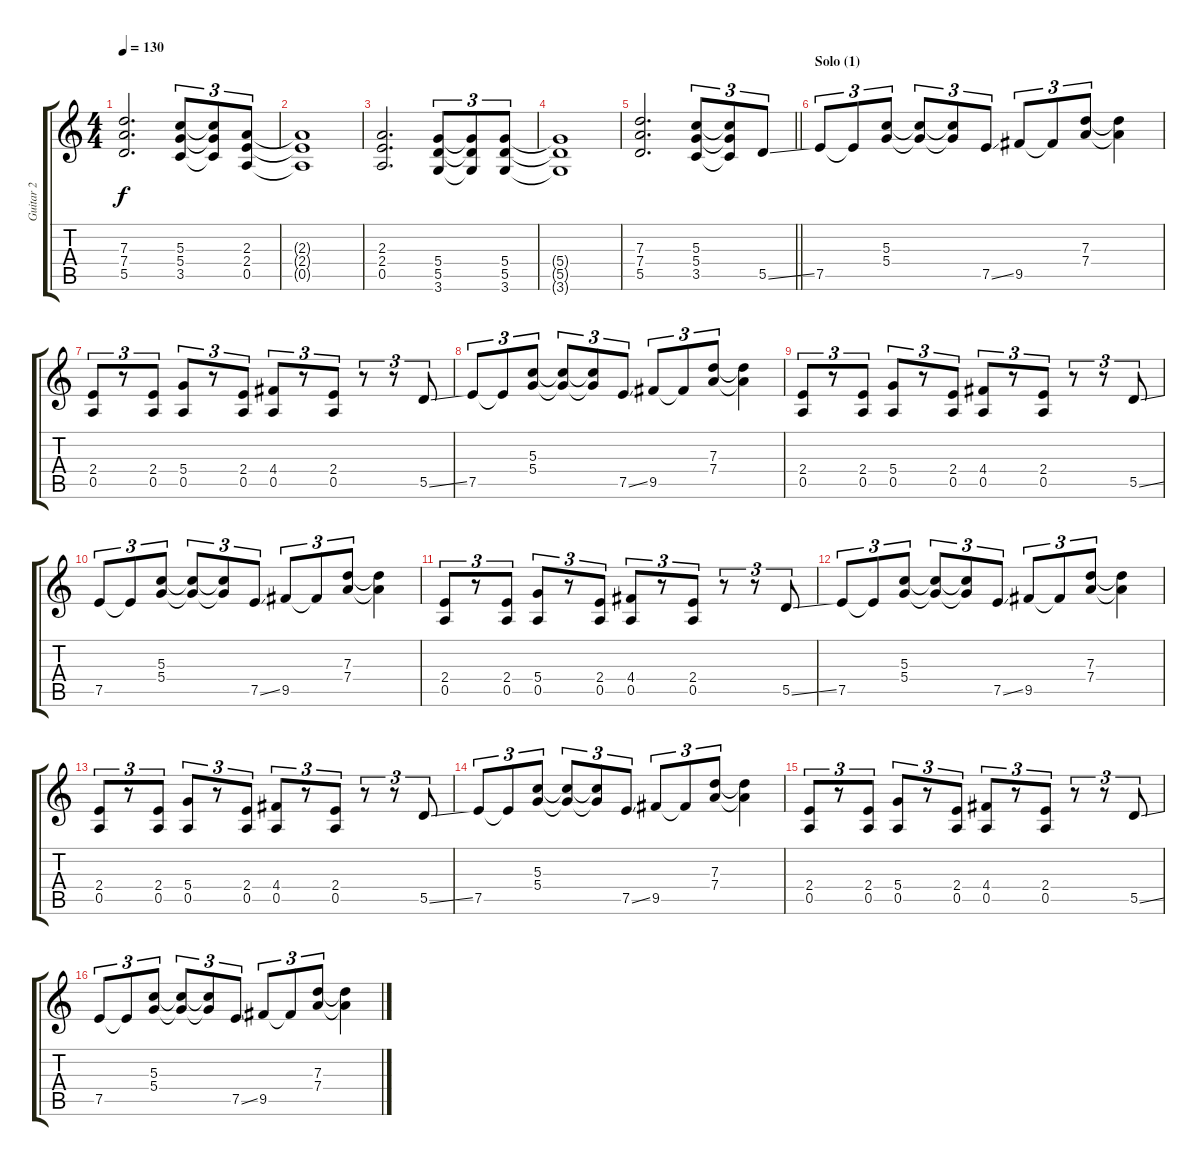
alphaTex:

\track ("Guitar 2" "Guitar 2") {instrument overdrivenguitar}
\staff {score tabs}
\tuning (E4 B3 G3 D3 A2 E2) {hide}
\ts (4 4)
\tempo 130
\clef g2
\ks c
(7.3 7.4 5.5).2{d dy f} (5.3 5.4 3.5).8{tu (3 2)} (5.3{t} 5.4{t} 3.5{t}).8{tu (3 2)} (2.3 2.4 0.5).8{tu (3 2)} |
(2.3{t} 2.4{t} 0.5{t}).1 |
(2.3 2.4 0.5).2{d} (5.4 5.5 3.6).8{tu (3 2)} (5.4{t} 5.5{t} 3.6{t}).8{tu (3 2)} (5.4 5.5 3.6).8{tu (3 2)} |
(5.4{t} 5.5{t} 3.6{t}).1 |
\barLineRight lightlight
(7.3 7.4 5.5).2{d} (5.3 5.4 3.5).8{tu (3 2)} (5.3{t} 5.4{t} 3.5{t}).8{tu (3 2)} 5.5{ss}.8{tu (3 2)} |
\section ("" "Solo (1)")
7.5.8{tu (3 2)} 7.5{t}.8{tu (3 2)} (5.3 5.4).8{tu (3 2)} (5.3{t} 5.4{t}).8{tu (3 2)} (5.3{t} 5.4{t}).8{tu (3 2)} 7.5{ss}.8{tu (3 2)} 9.5.8{tu (3 2)} 9.5{t}.8{tu (3 2)} (7.3 7.4).8{tu (3 2)} (7.3{t} 7.4{t}).4 |
(2.4 0.5).8{tu (3 2)} r.8{tu (3 2)} (2.4 0.5).8{tu (3 2)} (5.4 0.5).8{tu (3 2)} r.8{tu (3 2)} (2.4 0.5).8{tu (3 2)} (4.4 0.5).8{tu (3 2)} r.8{tu (3 2)} (2.4 0.5).8{tu (3 2)} r.8{tu (3 2)} r.8{tu (3 2)} 5.5{ss}.8{tu (3 2)} |
7.5.8{tu (3 2)} 7.5{t}.8{tu (3 2)} (5.3 5.4).8{tu (3 2)} (5.3{t} 5.4{t}).8{tu (3 2)} (5.3{t} 5.4{t}).8{tu (3 2)} 7.5{ss}.8{tu (3 2)} 9.5.8{tu (3 2)} 9.5{t}.8{tu (3 2)} (7.3 7.4).8{tu (3 2)} (7.3{t} 7.4{t}).4 |
(2.4 0.5).8{tu (3 2)} r.8{tu (3 2)} (2.4 0.5).8{tu (3 2)} (5.4 0.5).8{tu (3 2)} r.8{tu (3 2)} (2.4 0.5).8{tu (3 2)} (4.4 0.5).8{tu (3 2)} r.8{tu (3 2)} (2.4 0.5).8{tu (3 2)} r.8{tu (3 2)} r.8{tu (3 2)} 5.5{ss}.8{tu (3 2)} |
7.5.8{tu (3 2)} 7.5{t}.8{tu (3 2)} (5.3 5.4).8{tu (3 2)} (5.3{t} 5.4{t}).8{tu (3 2)} (5.3{t} 5.4{t}).8{tu (3 2)} 7.5{ss}.8{tu (3 2)} 9.5.8{tu (3 2)} 9.5{t}.8{tu (3 2)} (7.3 7.4).8{tu (3 2)} (7.3{t} 7.4{t}).4 |
(2.4 0.5).8{tu (3 2)} r.8{tu (3 2)} (2.4 0.5).8{tu (3 2)} (5.4 0.5).8{tu (3 2)} r.8{tu (3 2)} (2.4 0.5).8{tu (3 2)} (4.4 0.5).8{tu (3 2)} r.8{tu (3 2)} (2.4 0.5).8{tu (3 2)} r.8{tu (3 2)} r.8{tu (3 2)} 5.5{ss}.8{tu (3 2)} |
7.5.8{tu (3 2)} 7.5{t}.8{tu (3 2)} (5.3 5.4).8{tu (3 2)} (5.3{t} 5.4{t}).8{tu (3 2)} (5.3{t} 5.4{t}).8{tu (3 2)} 7.5{ss}.8{tu (3 2)} 9.5.8{tu (3 2)} 9.5{t}.8{tu (3 2)} (7.3 7.4).8{tu (3 2)} (7.3{t} 7.4{t}).4 |
(2.4 0.5).8{tu (3 2)} r.8{tu (3 2)} (2.4 0.5).8{tu (3 2)} (5.4 0.5).8{tu (3 2)} r.8{tu (3 2)} (2.4 0.5).8{tu (3 2)} (4.4 0.5).8{tu (3 2)} r.8{tu (3 2)} (2.4 0.5).8{tu (3 2)} r.8{tu (3 2)} r.8{tu (3 2)} 5.5{ss}.8{tu (3 2)} |
7.5.8{tu (3 2)} 7.5{t}.8{tu (3 2)} (5.3 5.4).8{tu (3 2)} (5.3{t} 5.4{t}).8{tu (3 2)} (5.3{t} 5.4{t}).8{tu (3 2)} 7.5{ss}.8{tu (3 2)} 9.5.8{tu (3 2)} 9.5{t}.8{tu (3 2)} (7.3 7.4).8{tu (3 2)} (7.3{t} 7.4{t}).4 |
(2.4 0.5).8{tu (3 2)} r.8{tu (3 2)} (2.4 0.5).8{tu (3 2)} (5.4 0.5).8{tu (3 2)} r.8{tu (3 2)} (2.4 0.5).8{tu (3 2)} (4.4 0.5).8{tu (3 2)} r.8{tu (3 2)} (2.4 0.5).8{tu (3 2)} r.8{tu (3 2)} r.8{tu (3 2)} 5.5{ss}.8{tu (3 2)} |
7.5.8{tu (3 2)} 7.5{t}.8{tu (3 2)} (5.3 5.4).8{tu (3 2)} (5.3{t} 5.4{t}).8{tu (3 2)} (5.3{t} 5.4{t}).8{tu (3 2)} 7.5{ss}.8{tu (3 2)} 9.5.8{tu (3 2)} 9.5{t}.8{tu (3 2)} (7.3 7.4).8{tu (3 2)} (7.3{t} 7.4{t}).4
